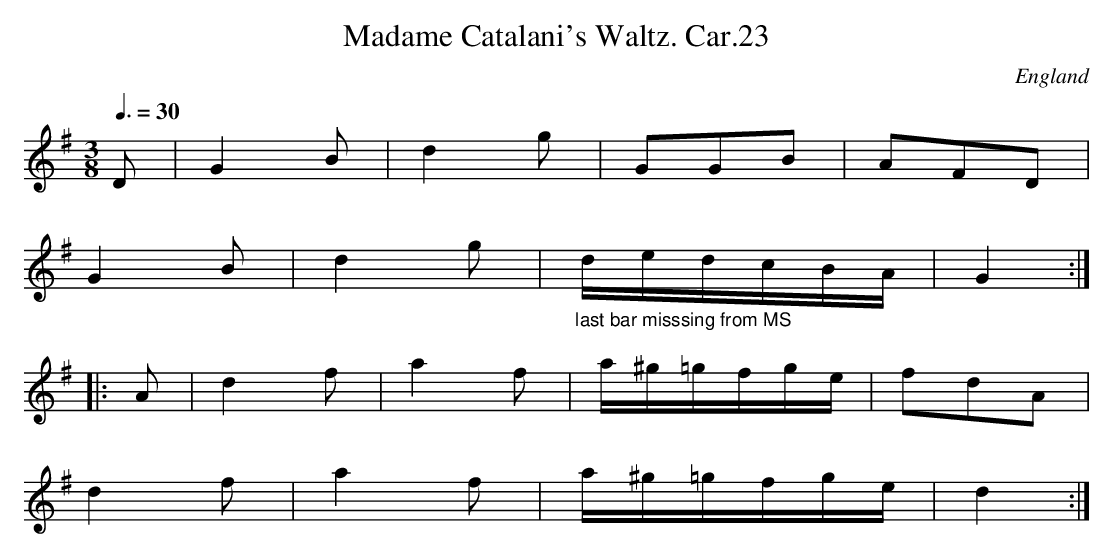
X:1
T:Madame Catalani's Waltz. Car.23
M:3/8
L:1/8
Q:3/8=30
O:England
K:G major
D|G2B|d2g|GGB|AFD|!
G2B|d2g|"_last bar misssing from MS"d/e/d/c/B/A/|G2:|!
|:A|d2f| a2f|a/^g/=g/f/g/e/|fdA|!
d2f|a2f|a/^g/=g/f/g/e/|d2:|
